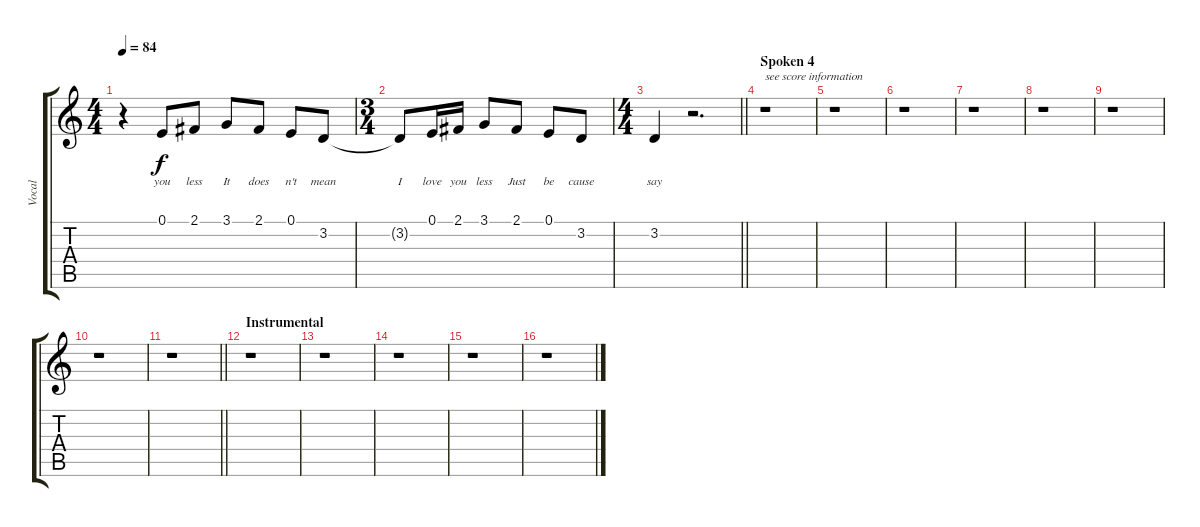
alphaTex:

\track ("Vocal" "Vocal") {instrument acousticgrandpiano}
\staff {score tabs}
\tuning (E4 B3 G3 D3 A2 E2) {hide}
\ts (4 4)
\tempo 84
\clef g2
\ks c
r.4{dy f} 0.1.8{lyrics (0 "you") lyrics (1 "") lyrics (2 "") lyrics (3 "") lyrics (4 "")} 2.1.8{lyrics (0 "less") lyrics (1 "") lyrics (2 "") lyrics (3 "") lyrics (4 "")} 3.1.8{lyrics (0 "It") lyrics (1 "") lyrics (2 "") lyrics (3 "") lyrics (4 "")} 2.1.8{lyrics (0 "does") lyrics (1 "") lyrics (2 "") lyrics (3 "") lyrics (4 "")} 0.1.8{lyrics (0 "n't") lyrics (1 "") lyrics (2 "") lyrics (3 "") lyrics (4 "")} 3.2.8{lyrics (0 "mean") lyrics (1 "") lyrics (2 "") lyrics (3 "") lyrics (4 "")} |
\ts (3 4)
3.2{t}.8{lyrics (0 "I") lyrics (1 "") lyrics (2 "") lyrics (3 "") lyrics (4 "")} 0.1.16{lyrics (0 "love") lyrics (1 "") lyrics (2 "") lyrics (3 "") lyrics (4 "")} 2.1.16{lyrics (0 "you") lyrics (1 "") lyrics (2 "") lyrics (3 "") lyrics (4 "")} 3.1.8{lyrics (0 "less") lyrics (1 "") lyrics (2 "") lyrics (3 "") lyrics (4 "")} 2.1.8{lyrics (0 "Just") lyrics (1 "") lyrics (2 "") lyrics (3 "") lyrics (4 "")} 0.1.8{lyrics (0 "be") lyrics (1 "") lyrics (2 "") lyrics (3 "") lyrics (4 "")} 3.2.8{lyrics (0 "cause") lyrics (1 "") lyrics (2 "") lyrics (3 "") lyrics (4 "")} |
\ts (4 4)
\barLineRight lightlight
3.2.4{lyrics (0 "say") lyrics (1 "") lyrics (2 "") lyrics (3 "") lyrics (4 "")} r.2{d} |
\section ("" "Spoken 4")
r.1{txt "see score information"} |
r.1 |
r.1 |
r.1 |
r.1 |
r.1 |
r.1 |
\barLineRight lightlight
r.1 |
\section ("" "Instrumental")
r.1 |
r.1 |
r.1 |
r.1 |
r.1
